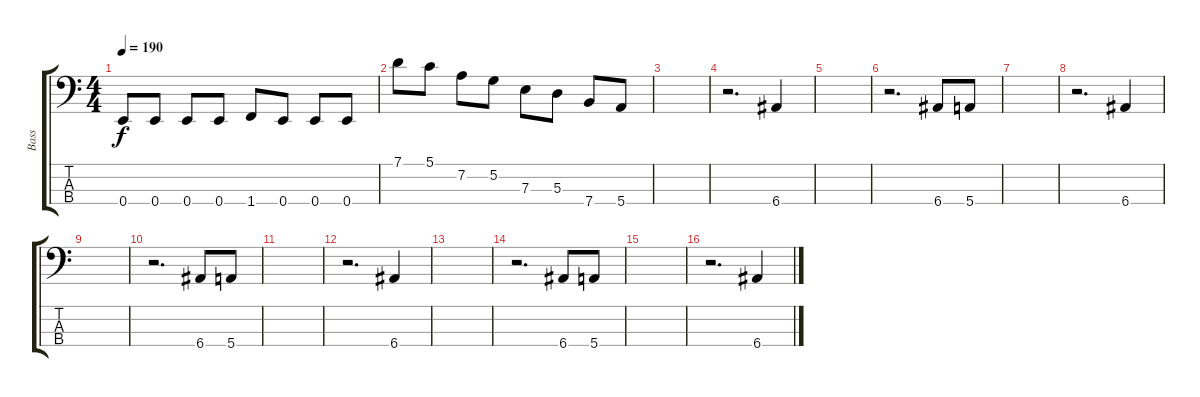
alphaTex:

\track ("Bass" "Bass") {instrument electricbasspick}
\staff {score tabs}
\tuning (G2 D2 A1 E1) {hide}
\ts (4 4)
\tempo 190
\clef f4
\ks c
0.4.8{dy f} 0.4.8 0.4.8 0.4.8 1.4.8 0.4.8 0.4.8 0.4.8 |
7.1.8 5.1.8 7.2.8 5.2.8 7.3.8 5.3.8 7.4.8 5.4.8 |
|
r.2{d} 6.4.4 |
|
r.2{d} 6.4.8 5.4.8 |
|
r.2{d} 6.4.4 |
|
r.2{d} 6.4.8 5.4.8 |
|
r.2{d} 6.4.4 |
|
r.2{d} 6.4.8 5.4.8 |
|
r.2{d} 6.4.4
